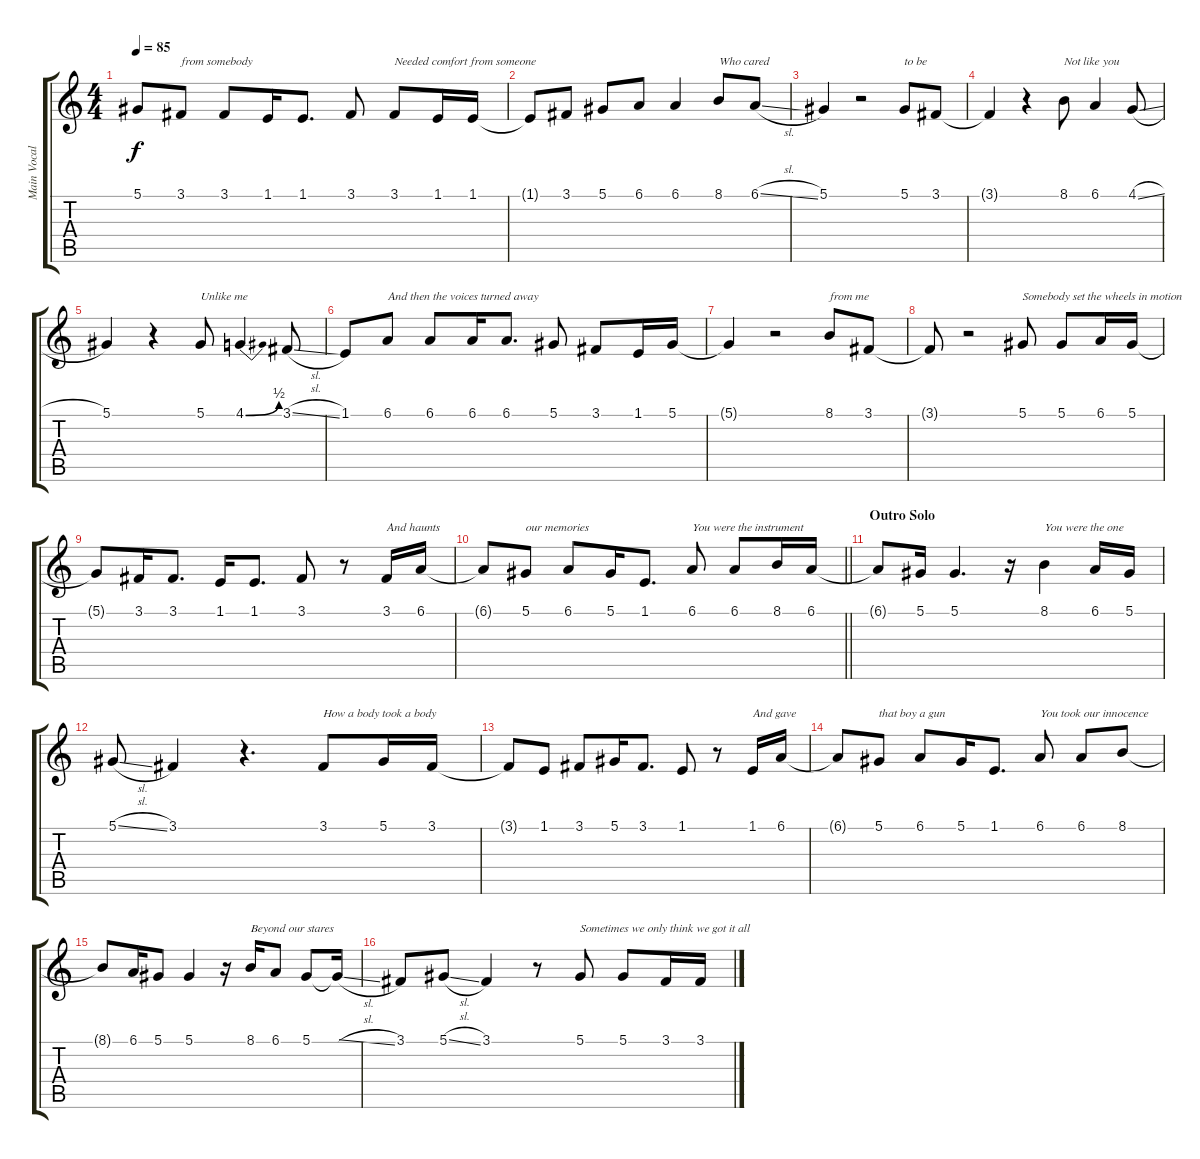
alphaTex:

\track ("Main Vocals" "Main Vocal") {instrument lead2sawtooth}
\staff {score tabs}
\tuning (Eb4 Bb3 Gb3 Db3 Ab2 Eb2) {hide}
\ts (4 4)
\tempo 85
\clef g2
\ks c
5.1{t}.8{dy f} 3.1.8{txt "from somebody"} 3.1.8 1.1.16 1.1.8{d} 3.1.8 3.1.8{txt "Needed comfort from someone"} 1.1.16 1.1.16 |
1.1{t}.8 3.1.8 5.1.8 6.1.8 6.1.4 8.1.8{txt "Who cared"} 6.1{sl}.8 |
5.1.4 r.2 5.1.8{txt "to be"} 3.1.8 |
3.1{t}.4 r.4 8.1.8{txt "Not like you"} 6.1.4 4.1{sl}.8 |
5.1.4 r.4 5.1.8{txt "Unlike me"} 4.1{be (bend 0 0 60 2)}.4 3.1{sl}.8 |
1.1.8 6.1.8{txt "And then the voices turned away"} 6.1.8 6.1.16 6.1.8{d} 5.1.8 3.1.8 1.1.16 5.1.16 |
5.1{t}.4 r.2 8.1.8{txt "from me"} 3.1.8 |
3.1{t}.8 r.2 5.1.8{txt "Somebody set the wheels in motion"} 5.1.8 6.1.16 5.1.16 |
5.1{t}.8 3.1.16 3.1.8{d} 1.1.16 1.1.8{d} 3.1.8 r.8 3.1.16{txt "And haunts"} 6.1.16 |
\barLineRight lightlight
6.1{t}.8 5.1.8{txt "our memories"} 6.1.8 5.1.16 1.1.8{d} 6.1.8{txt "You were the instrument"} 6.1.8 8.1.16 6.1.16 |
\section ("" "Outro Solo")
6.1{t}.8 5.1.16 5.1.4{d} r.16 8.1.4{txt "You were the one"} 6.1.16 5.1.16 |
5.1{sl}.8 3.1.4 r.4{d} 3.1.8{txt "How a body took a body"} 5.1.16 3.1.16 |
3.1{t}.8 1.1.8 3.1.8 5.1.16 3.1.8{d} 1.1.8 r.8 1.1.16{txt "And gave"} 6.1.16 |
6.1{t}.8 5.1.8{txt "that boy a gun"} 6.1.8 5.1.16 1.1.8{d} 6.1.8{txt "You took our innocence"} 6.1.8 8.1.8 |
8.1{t}.8 6.1.16 5.1.8 5.1.4 r.16 8.1.16{txt "Beyond our stares"} 6.1.8 5.1.8 5.1{sl t}.16 |
3.1.8 5.1{sl}.8 3.1.4 r.8 5.1.8{txt "Sometimes we only think we got it all"} 5.1.8 3.1.16 3.1.16
